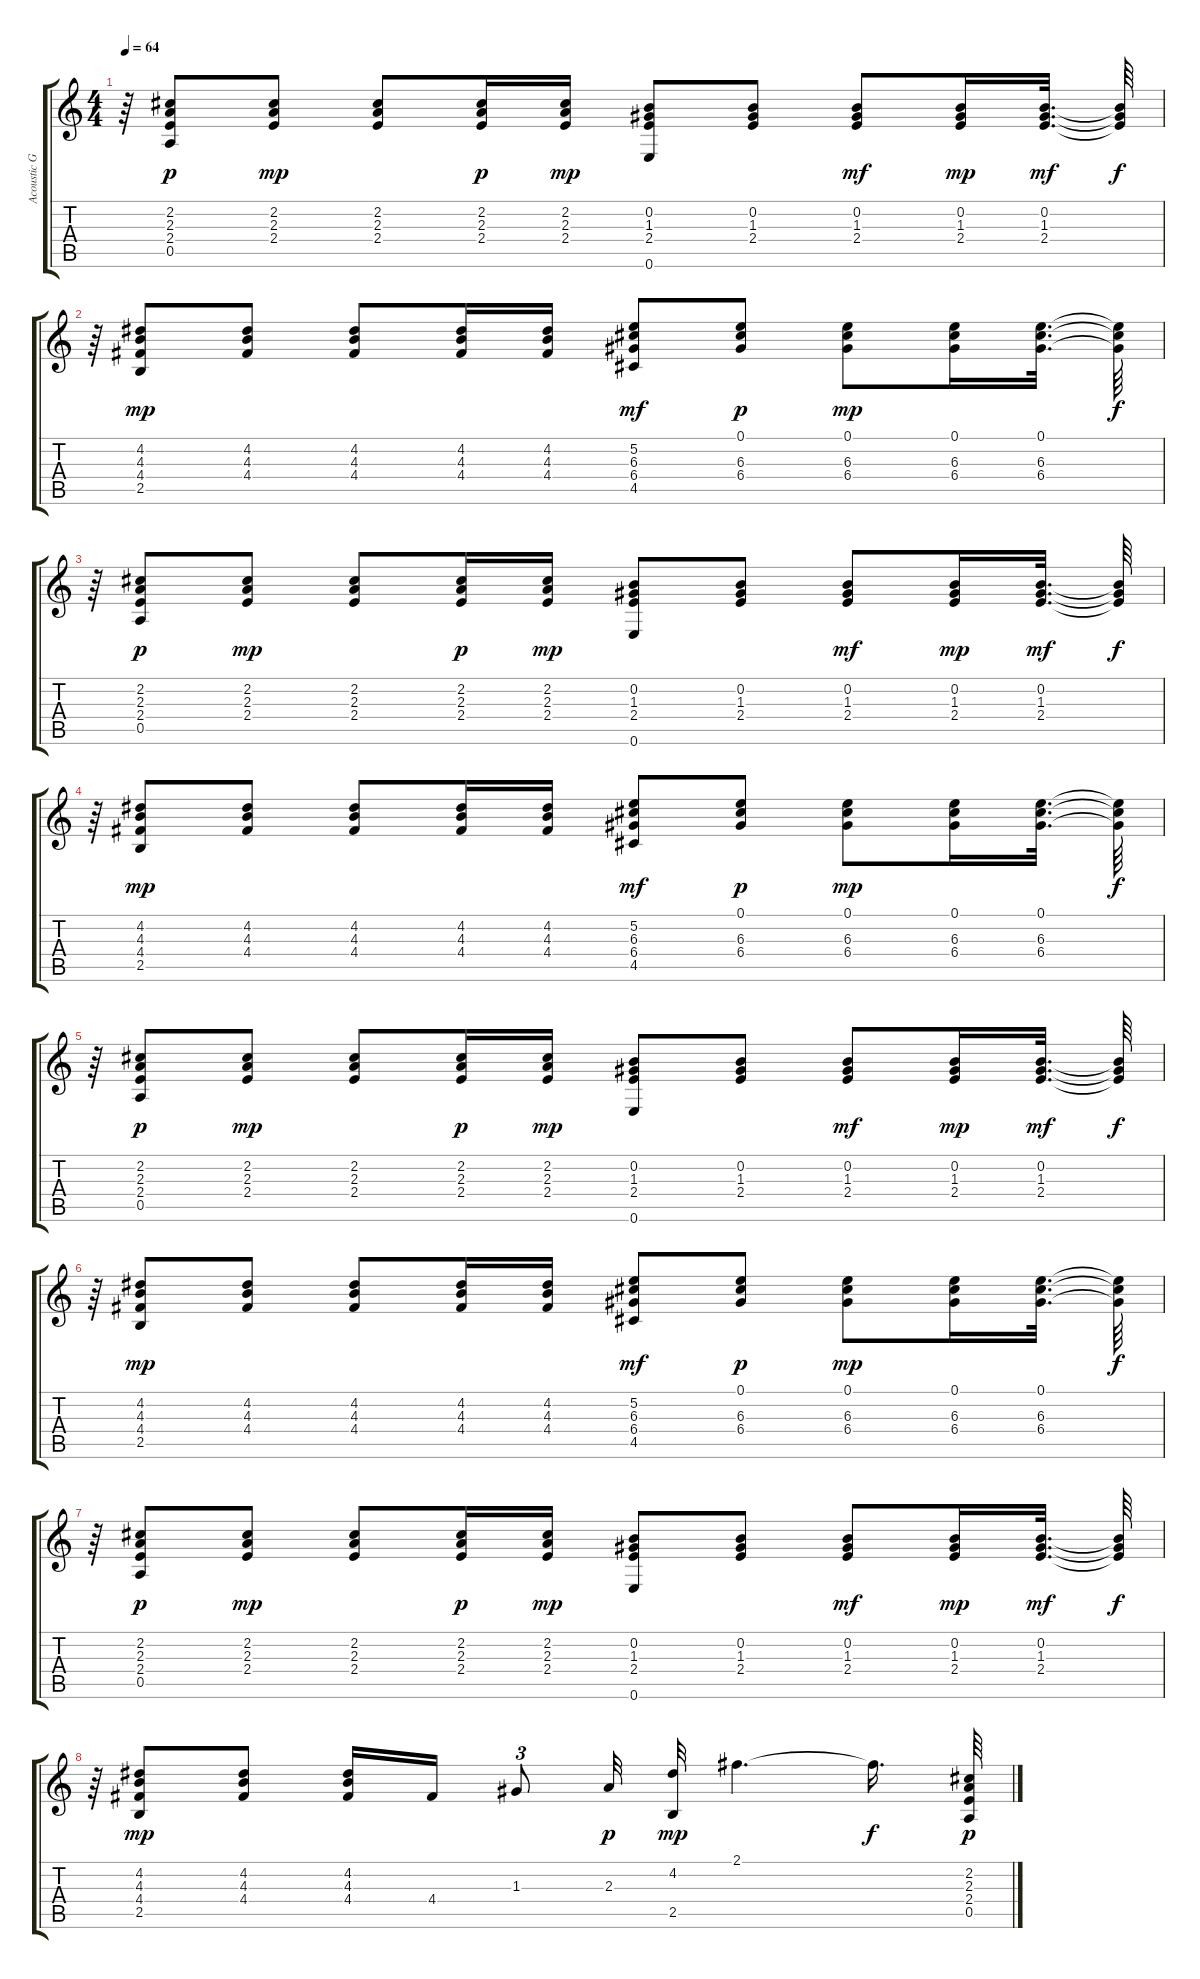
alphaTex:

\track ("Acoustic Guitar" "Acoustic G") {instrument acousticguitarsteel}
\staff {score tabs}
\tuning (E4 B3 G3 D3 A2 E2) {hide}
\ts (4 4)
\tempo 64
\clef g2
\ks c
r.64{dy f} (2.2 2.3 2.4 0.5).8{dy p} (2.2 2.3 2.4).8{dy mp} (2.2 2.3 2.4).8 (2.2 2.3 2.4).16{dy p} (2.2 2.3 2.4).16{dy mp} (0.2 1.3 2.4 0.6).8 (0.2 1.3 2.4).8 (0.2 1.3 2.4).8{dy mf} (0.2 1.3 2.4).16{dy mp} (0.2 1.3 2.4).32{d dy mf} (0.2{t} 1.3{t} 2.4{t}).64{dy f} |
r.64 (4.2 4.3 4.4 2.5).8{dy mp} (4.2 4.3 4.4).8 (4.2 4.3 4.4).8 (4.2 4.3 4.4).16 (4.2 4.3 4.4).16 (5.2 6.3 6.4 4.5).8{dy mf} (0.1 6.3 6.4).8{dy p} (0.1 6.3 6.4).8{dy mp} (0.1 6.3 6.4).16 (0.1 6.3 6.4).32{d} (0.1{t} 6.3{t} 6.4{t}).64{dy f} |
r.64 (2.2 2.3 2.4 0.5).8{dy p} (2.2 2.3 2.4).8{dy mp} (2.2 2.3 2.4).8 (2.2 2.3 2.4).16{dy p} (2.2 2.3 2.4).16{dy mp} (0.2 1.3 2.4 0.6).8 (0.2 1.3 2.4).8 (0.2 1.3 2.4).8{dy mf} (0.2 1.3 2.4).16{dy mp} (0.2 1.3 2.4).32{d dy mf} (0.2{t} 1.3{t} 2.4{t}).64{dy f} |
r.64 (4.2 4.3 4.4 2.5).8{dy mp} (4.2 4.3 4.4).8 (4.2 4.3 4.4).8 (4.2 4.3 4.4).16 (4.2 4.3 4.4).16 (5.2 6.3 6.4 4.5).8{dy mf} (0.1 6.3 6.4).8{dy p} (0.1 6.3 6.4).8{dy mp} (0.1 6.3 6.4).16 (0.1 6.3 6.4).32{d} (0.1{t} 6.3{t} 6.4{t}).64{dy f} |
r.64 (2.2 2.3 2.4 0.5).8{dy p} (2.2 2.3 2.4).8{dy mp} (2.2 2.3 2.4).8 (2.2 2.3 2.4).16{dy p} (2.2 2.3 2.4).16{dy mp} (0.2 1.3 2.4 0.6).8 (0.2 1.3 2.4).8 (0.2 1.3 2.4).8{dy mf} (0.2 1.3 2.4).16{dy mp} (0.2 1.3 2.4).32{d dy mf} (0.2{t} 1.3{t} 2.4{t}).64{dy f} |
r.64 (4.2 4.3 4.4 2.5).8{dy mp} (4.2 4.3 4.4).8 (4.2 4.3 4.4).8 (4.2 4.3 4.4).16 (4.2 4.3 4.4).16 (5.2 6.3 6.4 4.5).8{dy mf} (0.1 6.3 6.4).8{dy p} (0.1 6.3 6.4).8{dy mp} (0.1 6.3 6.4).16 (0.1 6.3 6.4).32{d} (0.1{t} 6.3{t} 6.4{t}).64{dy f} |
r.64 (2.2 2.3 2.4 0.5).8{dy p} (2.2 2.3 2.4).8{dy mp} (2.2 2.3 2.4).8 (2.2 2.3 2.4).16{dy p} (2.2 2.3 2.4).16{dy mp} (0.2 1.3 2.4 0.6).8 (0.2 1.3 2.4).8 (0.2 1.3 2.4).8{dy mf} (0.2 1.3 2.4).16{dy mp} (0.2 1.3 2.4).32{d dy mf} (0.2{t} 1.3{t} 2.4{t}).64{dy f} |
r.64 (4.2 4.3 4.4 2.5).8{dy mp} (4.2 4.3 4.4).8 (4.2 4.3 4.4).16 4.4.16 1.3.8{tu (3 2)} 2.3.32{dy p} (4.2 2.5).32{dy mp} 2.1.4{d} 2.1{t}.16{d dy f} (2.2 2.3 2.4 0.5).64{dy p}
